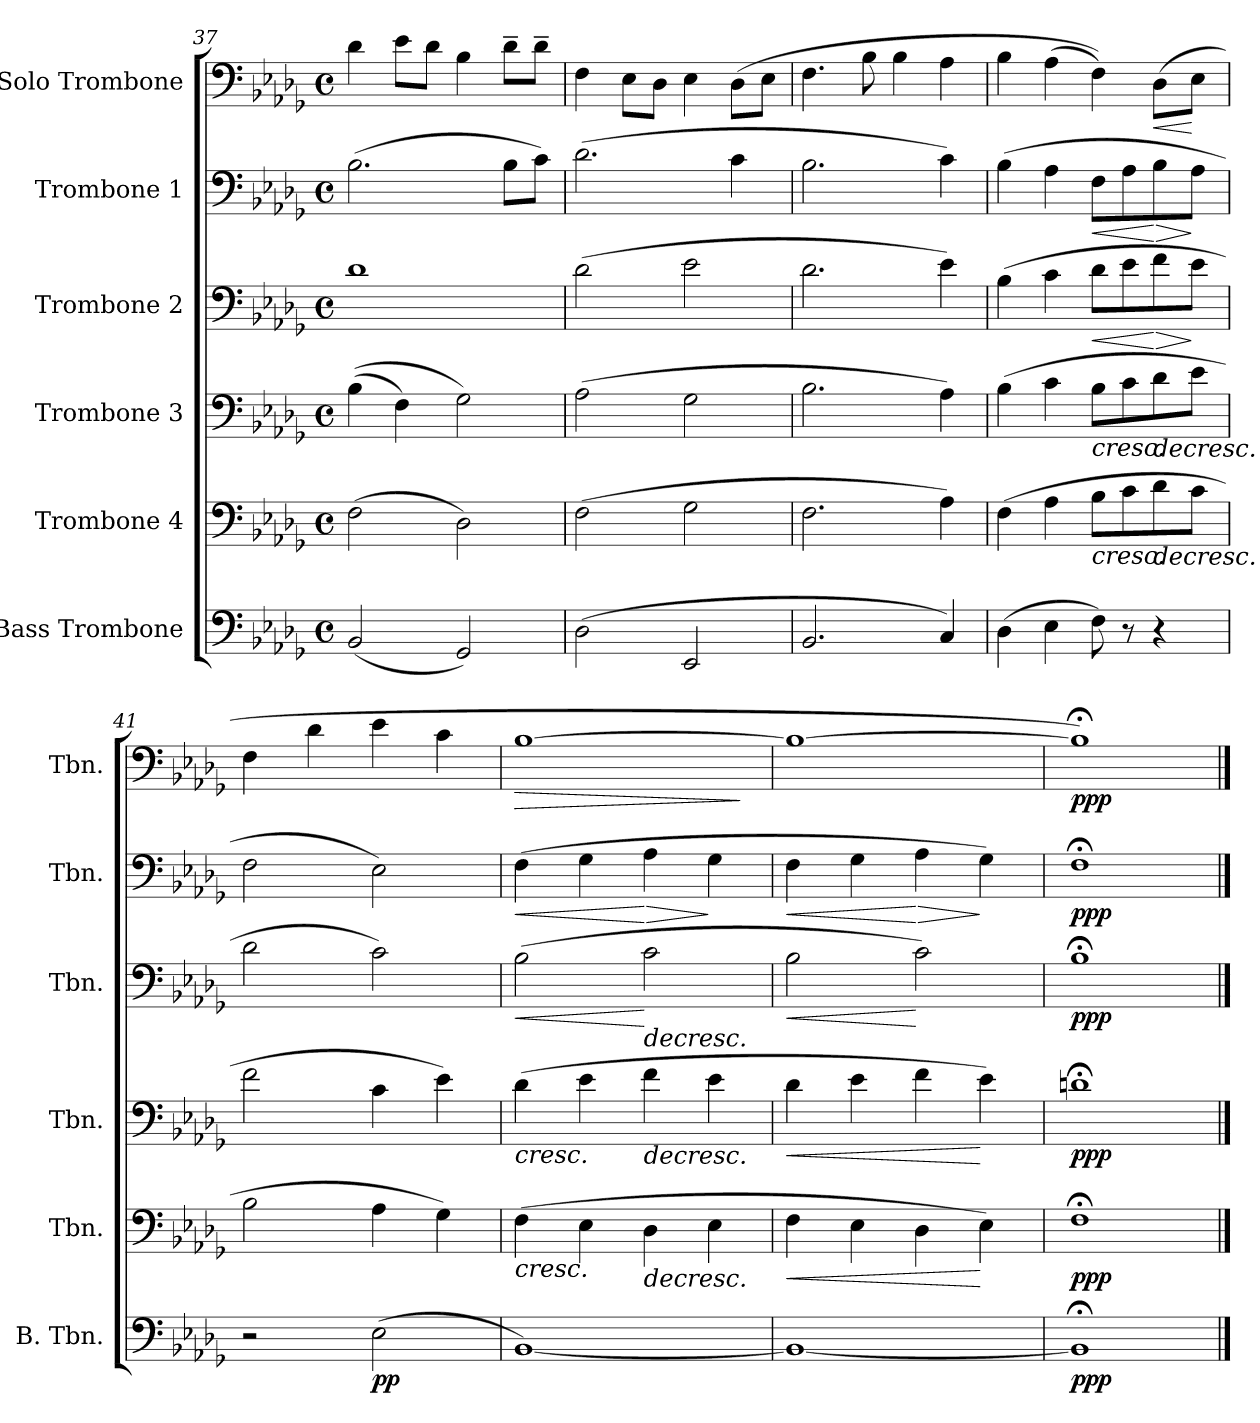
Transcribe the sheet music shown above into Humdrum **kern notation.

**kern	**dynam	**kern	**dynam	**kern	**dynam	**kern	**dynam	**kern	**dynam	**kern	**dynam
*part6	*part6	*part5	*part5	*part4	*part4	*part3	*part3	*part2	*part2	*part1	*part1
*staff6	*staff6	*staff5	*staff5	*staff4	*staff4	*staff3	*staff3	*staff2	*staff2	*staff1	*staff1
*I"Bass Trombone	*	*I"Trombone 4	*	*I"Trombone 3	*	*I"Trombone 2	*	*I"Trombone 1	*	*I"Solo Trombone	*
*I'B. Tbn.	*	*I'Tbn.	*	*I'Tbn.	*	*I'Tbn.	*	*I'Tbn.	*	*I'Tbn.	*
!!LO:PB:g=z
*clefF4	*	*clefF4	*	*clefF4	*	*clefF4	*	*clefF4	*	*clefF4	*
*k[b-e-a-d-g-]	*	*k[b-e-a-d-g-]	*	*k[b-e-a-d-g-]	*	*k[b-e-a-d-g-]	*	*k[b-e-a-d-g-]	*	*k[b-e-a-d-g-]	*
*D-:	*	*D-:	*	*D-:	*	*D-:	*	*D-:	*	*D-:	*
*M4/4	*	*M4/4	*	*M4/4	*	*M4/4	*	*M4/4	*	*M4/4	*
*met(c)	*	*met(c)	*	*met(c)	*	*met(c)	*	*met(c)	*	*met(c)	*
=37	=37	=37	=37	=37	=37	=37	=37	=37	=37	=37	=37
(2BB-/	.	(2F\	.	((4B-\	.	1d-	.	(2.B-\	.	4d-\	.
.	.	.	.	4F\)	.	.	.	.	.	8e-\L	.
.	.	.	.	.	.	.	.	.	.	8d-\J	.
2GG-/)	.	2D-\)	.	2G-\)	.	.	.	.	.	4B-\	.
.	.	.	.	.	.	.	.	8B-\L	.	8d-~\L	.
.	.	.	.	.	.	.	.	8c\J)	.	8d-~\J	.
=38	=38	=38	=38	=38	=38	=38	=38	=38	=38	=38	=38
(2D-\	.	(2F\	.	(2A-\	.	(2d-\	.	(2.d-\	.	4F\	.
.	.	.	.	.	.	.	.	.	.	8E-\L	.
.	.	.	.	.	.	.	.	.	.	8D-\J	.
2EE-/	.	2G-\	.	2G-\	.	2e-\	.	.	.	4E-\	.
.	.	.	.	.	.	.	.	4c\	.	(8D-\L	.
.	.	.	.	.	.	.	.	.	.	8E-\J	.
=39	=39	=39	=39	=39	=39	=39	=39	=39	=39	=39	=39
2.BB-/	.	2.F\	.	2.B-\	.	2.d-\	.	2.B-\	.	4.F\	.
.	.	.	.	.	.	.	.	.	.	8B-\	.
.	.	.	.	.	.	.	.	.	.	4B-\	.
4C/)	.	4A-\)	.	4A-\)	.	4e-\)	.	4c\)	.	4A-\	.
=40	=40	=40	=40	=40	=40	=40	=40	=40	=40	=40	=40
(4D-\	.	(4F\	.	(4B-\	.	(4B-\	.	(4B-\	.	4B-\	.
4E-\	.	4A-\	.	4c\	.	4c\	.	4A-\	.	(4A-\	.
!	!	!	!LO:HP:b	!	!LO:HP:b	!	!LO:HP:b	!	!LO:HP:b	!	!
8F\)	.	8B-\L	<	8B-\L	<	8d-\L	<	8F\L	<	4F\))	.
8r	.	8c\	.	8c\	.	8e-\	.	8A-\	.	.	.
!	!	!	!LO:HP:b	!	!LO:HP:b	!	!LO:HP:n=1:b	!	!LO:HP:n=1:b	!	!LO:HP:b
4r	.	8d-\	>	8d-\	>	8f\	[ >	8B-\	[ >	(8D-\L	<
.	.	8c\J	[	8e-\J	[	8e-\J	]	8A-\J	]	8E-\J	[
!!LO:PB:g=z
=41	=41	=41	=41	=41	=41	=41	=41	=41	=41	=41	=41
2r	.	2B-\	.	2f\	.	2d-\	.	2F\	.	4F\	.
.	.	.	.	.	.	.	.	.	.	4d-\	.
!	!LO:DY:b	!	!	!	!	!	!	!	!	!	!
(2E-\	pp	4A-\	.	4c\	.	2c\)	.	2E-\)	.	4e-\	.
.	.	4G-\)	.	4e-\)	.	.	.	.	.	4c\	.
=42	=42	=42	=42	=42	=42	=42	=42	=42	=42	=42	=42
!	!	!	!LO:HP:b	!	!LO:HP:b	!	!LO:HP:b	!	!LO:HP:b	!	!LO:HP:b
[1BB-)	.	(4F\	<	(4d-\	<	(2B-\	<	(4F\	<	[1B-	>
.	.	4E-\	.	4e-\	.	.	.	4G-\	.	.	.
!	!	!	!LO:HP:n=1:b	!	!LO:HP:n=1:b	!	!LO:HP:n=1:b	!	!LO:HP:n=1:b	!	!
.	.	4D-\	] >	4f\	] >	2c\	[ >	4A-\	[ >	.	.
.	.	4E-\	[	4e-\	[	.	.	4G-\	]	.	.
.	.	.	.	.	.	.	.	.	.	.	]
=43	=43	=43	=43	=43	=43	=43	=43	=43	=43	=43	=43
!	!	!	!LO:HP:b	!	!LO:HP:b	!	!LO:HP:b	!	!LO:HP:b	!	!
1BB-_	.	4F\	<	4d-\	<	2B-\	<	4F\	<	1B-_	.
.	.	4E-\	.	4e-\	.	.	.	4G-\	.	.	.
!	!	!	!	!	!	!	!	!	!LO:HP:n=1:b	!	!
.	.	4D-\	]	4f\	]	2c\)	] [	4A-\	[ >	.	.
.	.	4E-\)	[	4e-\)	[	.	.	4G-\)	]	.	.
=44	=44	=44	=44	=44	=44	=44	=44	=44	=44	=44	=44
!	!LO:DY:b	!	!LO:DY:b	!	!LO:DY:b	!	!LO:DY:b	!	!LO:DY:b	!	!LO:DY:b
1BB-;<]	ppp	1F;<	ppp	1dn;<	ppp	1B-;<	ppp	1F;<	ppp	1B-;<])	ppp
==	==	==	==	==	==	==	==	==	==	==	==
*-	*-	*-	*-	*-	*-	*-	*-	*-	*-	*-	*-
